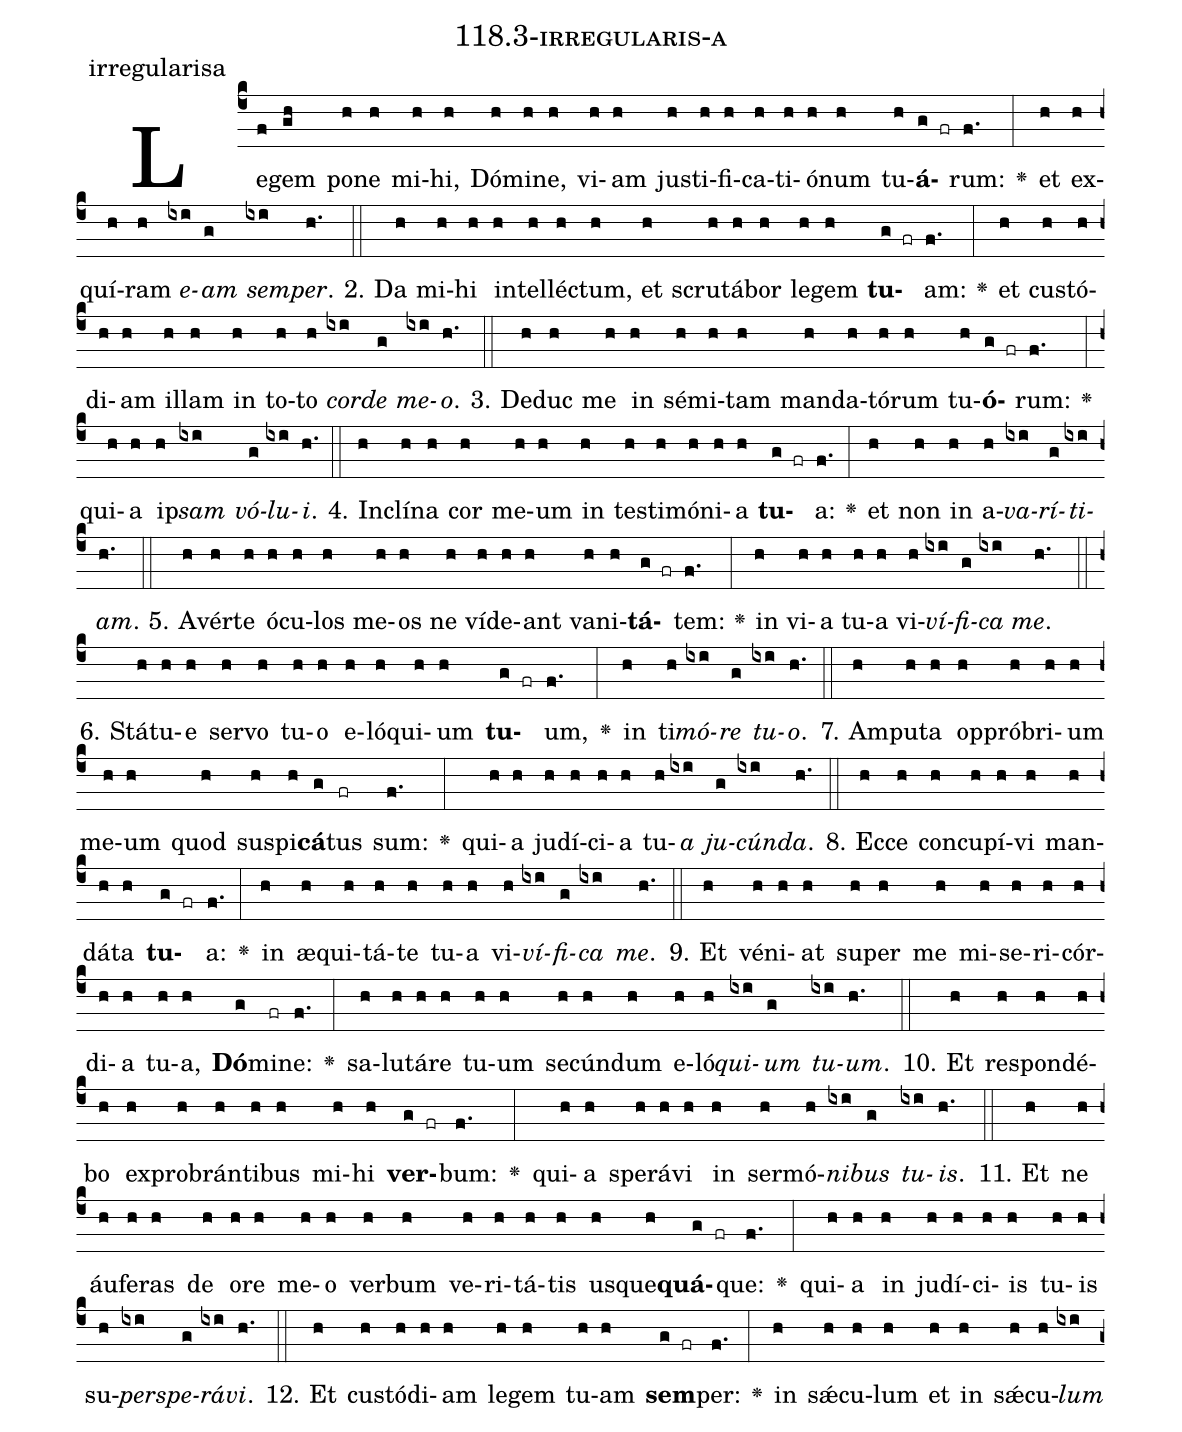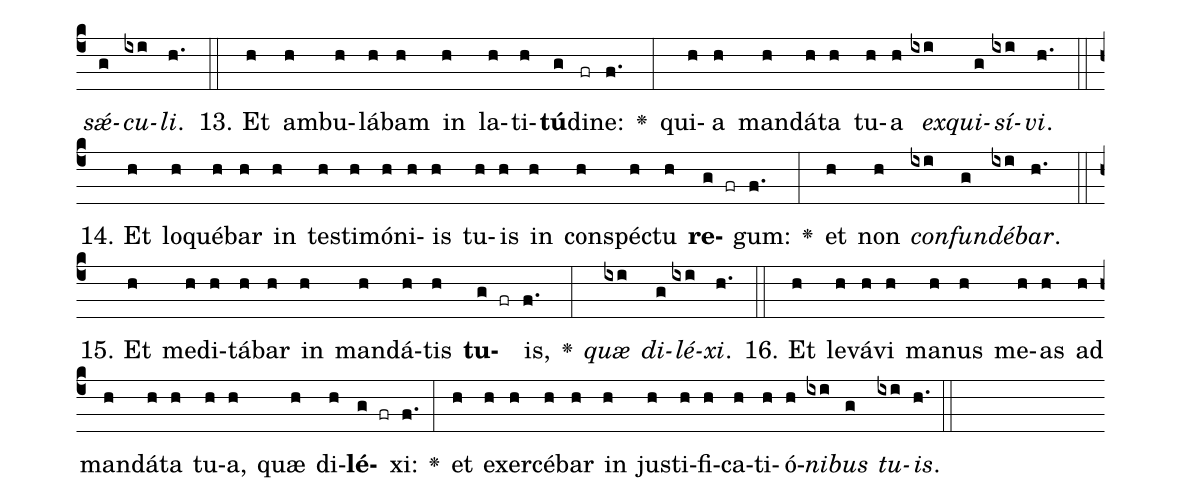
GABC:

name: 118.3-irregularis-a;
annotation: irregularisa;
%%
(c4)Le(f)gem(gh) po(h)ne(h) mi(h)hi,(h) Dó(h)mi(h)ne,(h) vi(h)am(h) jus(h)ti(h)fi(h)ca(h)ti(h)ó(h)num(h) tu(h)<b>á</b>(g fr)rum:(f.) <v>\greheightstar</v>(:) et(h) ex(h)quí(h)ram(h) <i>e</i>(ixi)<i>am</i>(g) <i>sem</i>(ixi)<i>per</i>.(h.) (::)
2. Da(h) mi(h)hi(h) in(h)tel(h)léc(h)tum,(h) et(h) scru(h)tá(h)bor(h) le(h)gem(h) <b>tu</b>(g fr)am:(f.) <v>\greheightstar</v>(:) et(h) cus(h)tó(h)di(h)am(h) il(h)lam(h) in(h) to(h)to(h) <i>cor</i>(ixi)<i>de</i>(g) <i>me</i>(ixi)<i>o</i>.(h.) (::)
3. De(h)duc(h) me(h) in(h) sé(h)mi(h)tam(h) man(h)da(h)tó(h)rum(h) tu(h)<b>ó</b>(g fr)rum:(f.) <v>\greheightstar</v>(:) qui(h)a(h) ip(h)<i>sam</i>(ixi) <i>vó</i>(g)<i>lu</i>(ixi)<i>i</i>.(h.) (::)
4. In(h)clí(h)na(h) cor(h) me(h)um(h) in(h) tes(h)ti(h)mó(h)ni(h)a(h) <b>tu</b>(g fr)a:(f.) <v>\greheightstar</v>(:) et(h) non(h) in(h) a(h)<i>va</i>(ixi)<i>rí</i>(g)<i>ti</i>(ixi)<i>am</i>.(h.) (::)
5. A(h)vér(h)te(h) ó(h)cu(h)los(h) me(h)os(h) ne(h) ví(h)de(h)ant(h) va(h)ni(h)<b>tá</b>(g fr)tem:(f.) <v>\greheightstar</v>(:) in(h) vi(h)a(h) tu(h)a(h) vi(h)<i>ví</i>(ixi)<i>fi</i>(g)<i>ca</i>(ixi) <i>me</i>.(h.) (::)
6. Stá(h)tu(h)e(h) ser(h)vo(h) tu(h)o(h) e(h)ló(h)qui(h)um(h) <b>tu</b>(g fr)um,(f.) <v>\greheightstar</v>(:) in(h) ti(h)<i>mó</i>(ixi)<i>re</i>(g) <i>tu</i>(ixi)<i>o</i>.(h.) (::)
7. Am(h)pu(h)ta(h) op(h)pró(h)bri(h)um(h) me(h)um(h) quod(h) su(h)spi(h)<b>cá</b>(g)tus(fr) sum:(f.) <v>\greheightstar</v>(:) qui(h)a(h) ju(h)dí(h)ci(h)a(h) tu(h)<i>a</i>(ixi) <i>ju</i>(g)<i>cún</i>(ixi)<i>da</i>.(h.) (::)
8. Ec(h)ce(h) con(h)cu(h)pí(h)vi(h) man(h)dá(h)ta(h) <b>tu</b>(g fr)a:(f.) <v>\greheightstar</v>(:) in(h) æ(h)qui(h)tá(h)te(h) tu(h)a(h) vi(h)<i>ví</i>(ixi)<i>fi</i>(g)<i>ca</i>(ixi) <i>me</i>.(h.) (::)
9. Et(h) vé(h)ni(h)at(h) su(h)per(h) me(h) mi(h)se(h)ri(h)cór(h)di(h)a(h) tu(h)a,(h) <b>Dó</b>(g)mi(fr)ne:(f.) <v>\greheightstar</v>(:) sa(h)lu(h)tá(h)re(h) tu(h)um(h) se(h)cún(h)dum(h) e(h)ló(h)<i>qui</i>(ixi)<i>um</i>(g) <i>tu</i>(ixi)<i>um</i>.(h.) (::)
10. Et(h) re(h)spon(h)dé(h)bo(h) ex(h)pro(h)brán(h)ti(h)bus(h) mi(h)hi(h) <b>ver</b>(g fr)bum:(f.) <v>\greheightstar</v>(:) qui(h)a(h) spe(h)rá(h)vi(h) in(h) ser(h)mó(h)<i>ni</i>(ixi)<i>bus</i>(g) <i>tu</i>(ixi)<i>is</i>.(h.) (::)
11. Et(h) ne(h) áu(h)fe(h)ras(h) de(h) o(h)re(h) me(h)o(h) ver(h)bum(h) ve(h)ri(h)tá(h)tis(h) us(h)que(h)<b>quá</b>(g fr)que:(f.) <v>\greheightstar</v>(:) qui(h)a(h) in(h) ju(h)dí(h)ci(h)is(h) tu(h)is(h) su(h)<i>per</i>(ixi)<i>spe</i>(g)<i>rá</i>(ixi)<i>vi</i>.(h.) (::)
12. Et(h) cus(h)tó(h)di(h)am(h) le(h)gem(h) tu(h)am(h) <b>sem</b>(g fr)per:(f.) <v>\greheightstar</v>(:) in(h) sǽ(h)cu(h)lum(h) et(h) in(h) sǽ(h)cu(h)<i>lum</i>(ixi) <i>sǽ</i>(g)<i>cu</i>(ixi)<i>li</i>.(h.) (::)
13. Et(h) am(h)bu(h)lá(h)bam(h) in(h) la(h)ti(h)<b>tú</b>(g)di(fr)ne:(f.) <v>\greheightstar</v>(:) qui(h)a(h) man(h)dá(h)ta(h) tu(h)a(h) <i>ex</i>(ixi)<i>qui</i>(g)<i>sí</i>(ixi)<i>vi</i>.(h.) (::)
14. Et(h) lo(h)qué(h)bar(h) in(h) tes(h)ti(h)mó(h)ni(h)is(h) tu(h)is(h) in(h) con(h)spéc(h)tu(h) <b>re</b>(g fr)gum:(f.) <v>\greheightstar</v>(:) et(h) non(h) <i>con</i>(ixi)<i>fun</i>(g)<i>dé</i>(ixi)<i>bar</i>.(h.) (::)
15. Et(h) me(h)di(h)tá(h)bar(h) in(h) man(h)dá(h)tis(h) <b>tu</b>(g fr)is,(f.) <v>\greheightstar</v>(:) <i>quæ</i>(ixi) <i>di</i>(g)<i>lé</i>(ixi)<i>xi</i>.(h.) (::)
16. Et(h) le(h)vá(h)vi(h) ma(h)nus(h) me(h)as(h) ad(h) man(h)dá(h)ta(h) tu(h)a,(h) quæ(h) di(h)<b>lé</b>(g fr)xi:(f.) <v>\greheightstar</v>(:) et(h) ex(h)er(h)cé(h)bar(h) in(h) jus(h)ti(h)fi(h)ca(h)ti(h)ó(h)<i>ni</i>(ixi)<i>bus</i>(g) <i>tu</i>(ixi)<i>is</i>.(h.) (::)
